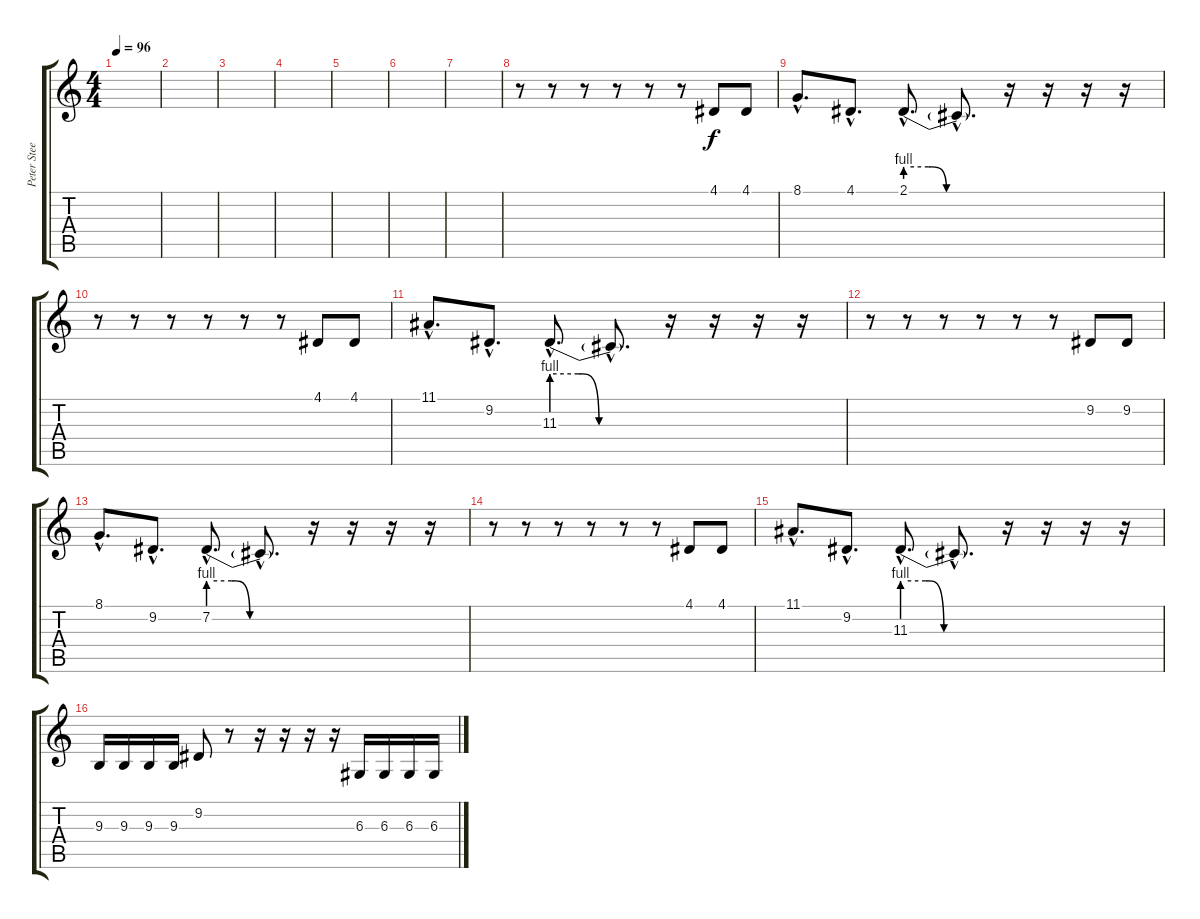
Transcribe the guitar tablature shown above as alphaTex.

\track ("Peter Steele - Vocals" "Peter Stee") {instrument flute}
\staff {score tabs}
\tuning (B3 Gb3 D3 A2 E2 B1) {hide}
\ts (4 4)
\tempo 96
\clef g2
\ks c
|
|
|
|
|
|
|
r.8{instrument voiceoohs} r.8 r.8 r.8 r.8 r.8 4.1.8 4.1.8 |
8.1{hac}.8{d} 4.1{hac}.8{d} 2.1{be (custom 0 4 14 4 16 4 25 0 40 0 60 0) hac}.8{d} 2.1{hac t}.8{d} r.16 r.16 r.16 r.16 |
r.8{instrument voiceoohs} r.8 r.8 r.8 r.8 r.8 4.1.8 4.1.8 |
11.1{hac}.8{d} 9.2{hac}.8{d} 11.3{be (custom 0 4 14 4 16 4 25 0 40 0 60 0) hac}.8{d} 11.3{hac t}.8{d} r.16 r.16 r.16 r.16 |
r.8{instrument voiceoohs} r.8 r.8 r.8 r.8 r.8 9.2.8 9.2.8 |
8.1{hac}.8{d} 9.2{hac}.8{d} 7.2{be (custom 0 4 14 4 16 4 25 0 40 0 60 0) hac}.8{d} 7.2{hac t}.8{d} r.16 r.16 r.16 r.16 |
r.8{instrument voiceoohs} r.8 r.8 r.8 r.8 r.8 4.1.8 4.1.8 |
11.1{hac}.8{d} 9.2{hac}.8{d} 11.3{be (custom 0 4 14 4 16 4 25 0 40 0 60 0) hac}.8{d} 11.3{hac t}.8{d} r.16 r.16 r.16 r.16 |
9.3.16{volume 13 instrument trumpet} 9.3.16 9.3.16 9.3.16 9.2.8 r.8 r.16 r.16 r.16 r.16 6.3.16 6.3.16 6.3.16 6.3.16
